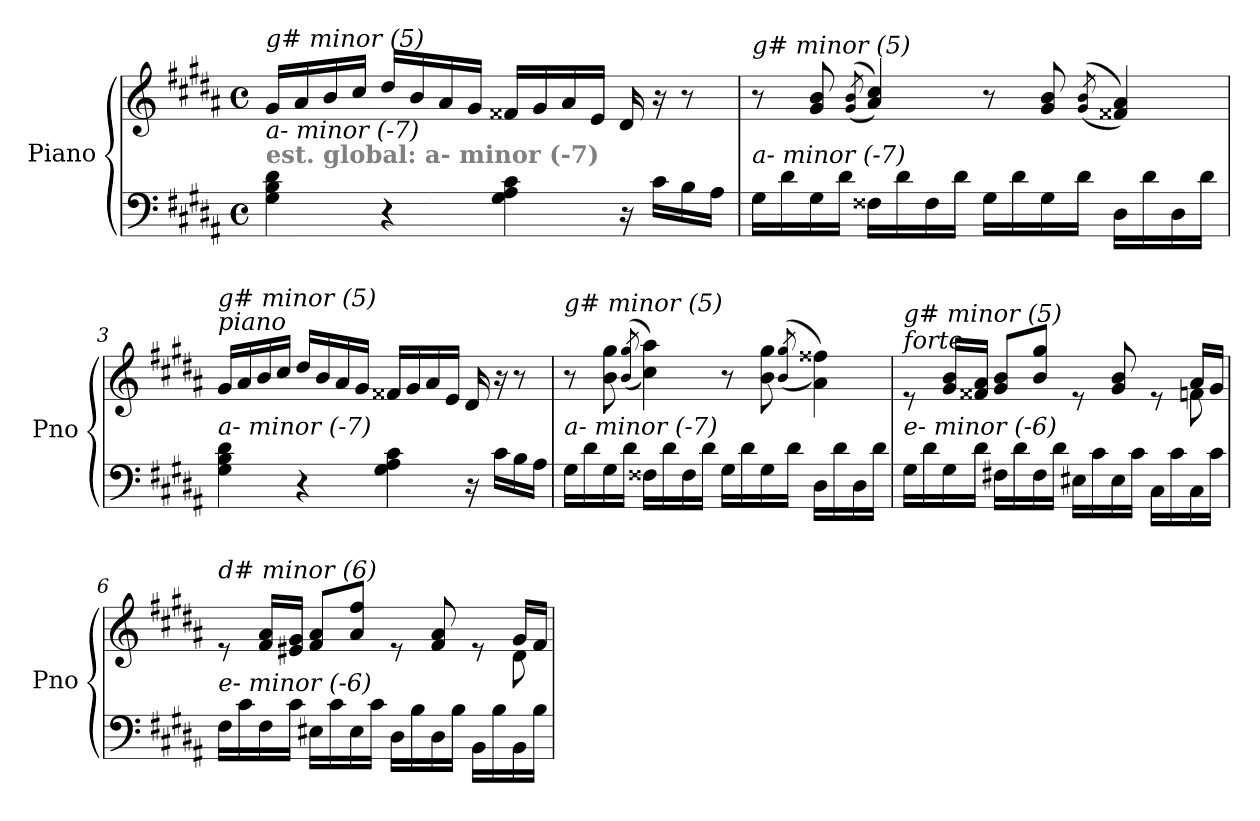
**kern	**kern
*part1	*part1
*staff2	*staff1
*I"Piano	*
*I'Pno	*
*clefF4	*clefG2
*k[f#c#g#d#a#]	*k[f#c#g#d#a#]
*M4/4	*M4/4
*met(c)	*met(c)
=1	=1
!	!LO:TX:i:t=g# minor (5)
!LO:TX:a:B:color=#808080:t=est. global&colon; a- minor (-7)	!
!LO:TX:i:t=a- minor (-7)	!
4G#\ 4B\ 4d#\	16g#/LL
.	16a#/
.	16b/
.	16cc#/JJ
4r	16dd#/LL
.	16b/
.	16a#/
.	16g#/JJ
4G#\ 4A#\ 4c#\	16f##X/LL
.	16g#/
.	16a#/
.	16e/JJ
16r	16d#/
16c#\LL	16r
16B\	8r
16A#\JJ	.
=2	=2
!	!LO:TX:i:t=g# minor (5)
!LO:TX:i:t=a- minor (-7)	!
16G#\LL	8r
16d#\	.
16G#\	8g#/ 8b/
16d#\JJ	.
.	(>(8qg#/ 8qb/
16F##X\LL	4a#/ 4cc#/))
16d#\	.
16F##\	.
16d#\JJ	.
16G#\LL	8r
16d#\	.
16G#\	8g#/ 8b/
16d#\JJ	.
.	((>8qg#/ 8qb/
16D#\LL	4f##X/ 4a#/))
16d#\	.
16D#\	.
16d#\JJ	.
=3	=3
!	!LO:TX:a:i:t=piano
!	!LO:TX:i:t=g# minor (5)
!LO:TX:i:t=a- minor (-7)	!
4G#\ 4B\ 4d#\	16g#/LL
.	16a#/
.	16b/
.	16cc#/JJ
4r	16dd#/LL
.	16b/
.	16a#/
.	16g#/JJ
4G#\ 4A#\ 4c#\	16f##X/LL
.	16g#/
.	16a#/
.	16e/JJ
16r	16d#/
16c#\LL	16r
16B\	8r
16A#\JJ	.
!!LO:LB:g=z
=4	=4
!	!LO:TX:i:t=g# minor (5)
!LO:TX:i:t=a- minor (-7)	!
16G#\LL	8r
16d#\	.
16G#\	8b\ 8gg#\
16d#\JJ	.
.	((>8qb/ 8qgg#/
16F##X\LL	4cc#\ 4aa#\))
16d#\	.
16F##\	.
16d#\JJ	.
16G#\LL	8r
16d#\	.
16G#\	8b\ 8gg#\
16d#\JJ	.
.	((>8qb/ 8qgg#/
16D#\LL	4a#\ 4ff##X\))
16d#\	.
16D#\	.
16d#\JJ	.
=5	=5
*^	*^
!	!	!LO:TX:a:i:t=forte	!
!	!	!LO:TX:i:t=g# minor (5)	!
!LO:TX:i:t=e- minor (-6)	!	!	!
2..ryy	16G#\LL	8re	2..ryy
.	16d#\	.	.
.	16G#\	16g#/ 16b/LL	.
.	16d#\JJ	16f##X/ 16a#/JJ	.
.	16F#X\LL	8g#/ 8b/L	.
.	16d#\	.	.
.	16F#\	8b/ 8gg#/J	.
.	16d#\JJ	.	.
.	16E#X\LL	8re	.
.	16c#\	.	.
.	16E#\	8g#/ 8b/	.
.	16c#\JJ	.	.
.	16C#\LL	8re	.
.	16c#\	.	.
8ryy	16C#\	16a#/LL	8fni\
.	16c#\JJ	16g#/JJ	.
=6	=6	=6	=6
!	!	!LO:TX:i:t=d# minor (6)	!
!LO:TX:i:t=e- minor (-6)	!	!	!
2..ryy	16F#\LL	8re	2..ryy
.	16c#\	.	.
.	16F#\	16f#/ 16a#/LL	.
.	16c#\JJ	16e#X/ 16g#/JJ	.
.	16E#X\LL	8f#/ 8a#/L	.
.	16c#\	.	.
.	16E#\	8a#/ 8ff#/J	.
.	16c#\JJ	.	.
.	16D#\LL	8re	.
.	16B\	.	.
.	16D#\	8f#/ 8a#/	.
.	16B\JJ	.	.
.	16BB\LL	8re	.
.	16B\	.	.
8ryy	16BB\	16g#/LL	8d#\
.	16B\JJ	16f#/JJ	.
*v	*v	*	*
*	*v	*v
=	=
*-	*-
